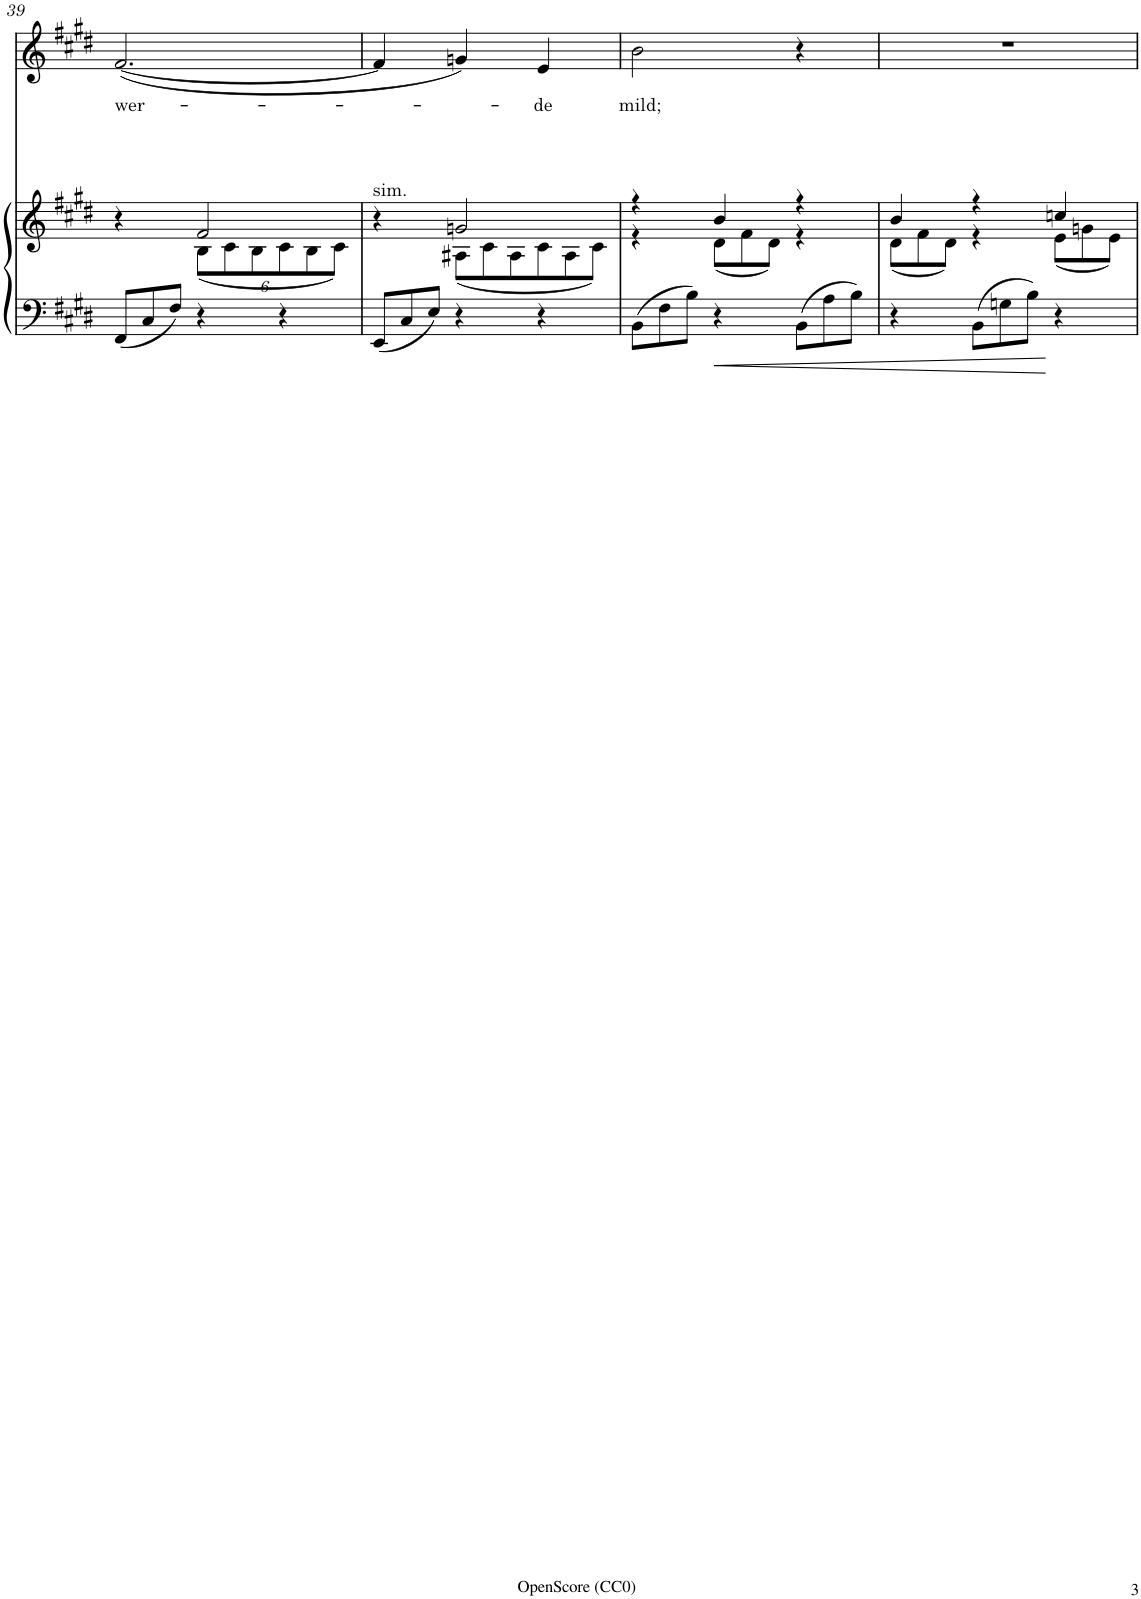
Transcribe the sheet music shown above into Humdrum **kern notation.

**kern	**kern	**kern	**text
*part2	*part2	*part1	*part1
*staff3	*staff2	*staff1	*staff1
*I"Pianoforte	*	*I"Singstimme Voice	*
*I'Pno	*	*	*
!!LO:PB:g=z
*clefF4	*clefG2	*clefG2	*
*k[f#c#g#d#]	*k[f#c#g#d#]	*k[f#c#g#d#]	*
*M3/4	*M3/4	*M3/4	*
*Xbrackettup	*	*	*
=39	=39	=39	=39
*	*^	*	*
!	!	!	!	!LO:LY:b
12FF#/L	4r	4ryy	(<[2.f#/	wer-
12C#/	.	.	.	.
12F#/J	.	.	.	.
*	*	*Xbrackettup	*	*
4r	2f#/	12B\L	.	.
.	.	12c#\	.	.
.	.	12B\	.	.
4r	.	12c#\	.	.
.	.	12B\	.	.
.	.	12c#\J	.	.
=40	=40	=40	=40	=40
!	!LO:TX:a:t=sim.	!	!	!
12EE/L	4r	4ryy	4f#/]	.
12C#/	.	.	.	.
12E/J	.	.	.	.
4r	2gn/	(12A#X\L	4gn/)	.
.	.	12c#\	.	.
.	.	12A#\	.	.
!	!	!	!	!LO:LY:b
4r	.	12c#\	4e/	-de
.	.	12A#\	.	.
.	.	12c#\J)	.	.
=41	=41	=41	=41	=41
!	!	!	!	!LO:LY:b
12BB\L	4r	4r	2b\	mild;
12F#\	.	.	.	.
12B\J	.	.	.	.
4r	4b/	(12d#\L	.	.
.	.	12f#\	.	.
.	.	12d#\J)	.	.
12BB\L	4r	4r	4r	.
12A\	.	.	.	.
12B\J	.	.	.	.
=42	=42	=42	=42	=42
4r	4b/	(12d#\L	2.r	.
.	.	12f#\	.	.
.	.	12d#\J)	.	.
12BB\L	4r	4r	.	.
12Gn\	.	.	.	.
12B\J	.	.	.	.
4r	4ccn/	(12e\L	.	.
.	.	12gn\	.	.
.	.	12e\J)	.	.
*	*v	*v	*	*
=	=	=	=
*-	*-	*-	*-
